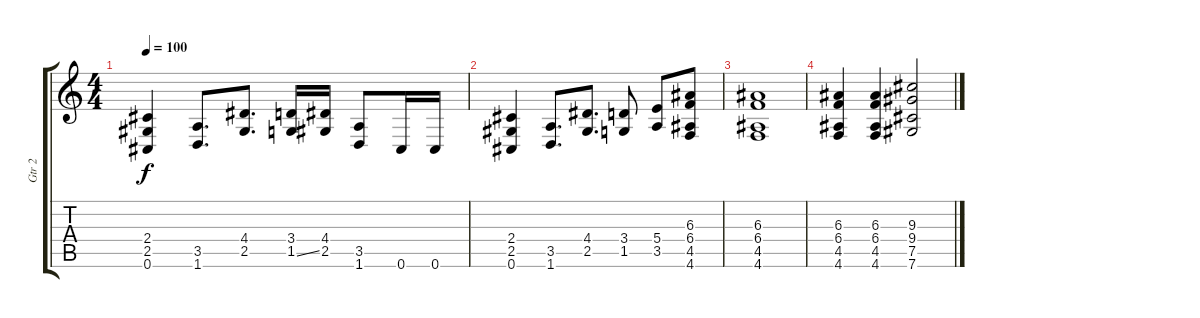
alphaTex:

\track ("Gtr 2" "Gtr 2") {instrument overdrivenguitar}
\staff {score tabs}
\tuning (Db4 Ab3 E3 B2 Gb2 Db2) {hide}
\ts (4 4)
\tempo 100
\clef g2
\ks c
(2.4 2.5 0.6).4{dy f} (3.5 1.6).8{d} (4.4 2.5).8{d} (3.4 1.5{ss}).16 (4.4 2.5).16 (3.5 1.6).8 0.6.16 0.6.16 |
(2.4 2.5 0.6).4 (3.5 1.6).8{d} (4.4 2.5).8{d} (3.4 1.5).8 (5.4 3.5).8 (6.3 6.4 4.5 4.6).8 |
(6.3 6.4 4.5 4.6).1 |
(6.3 6.4 4.5 4.6).4 (6.3 6.4 4.5 4.6).4 (9.3 9.4 7.5 7.6).2
